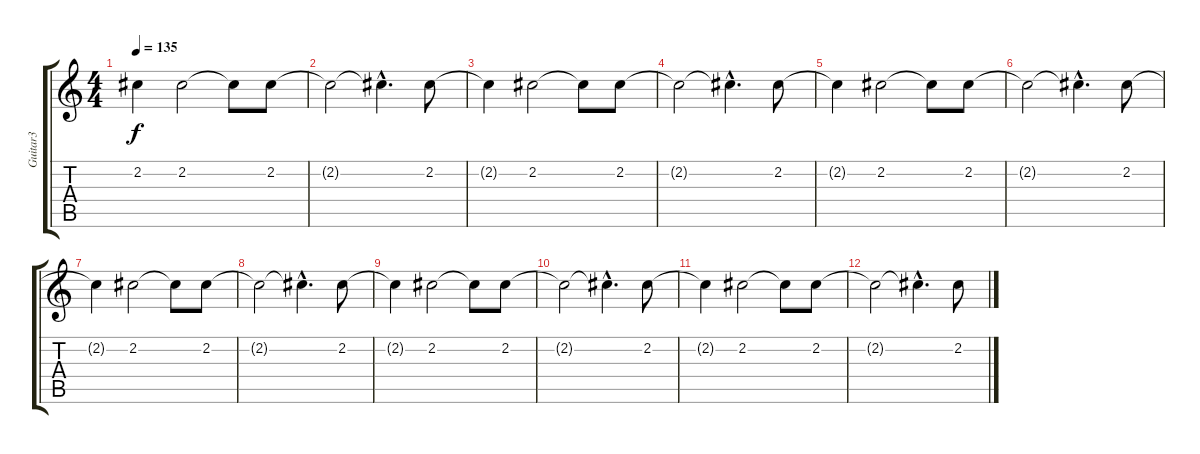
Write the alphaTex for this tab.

\track ("Guitar3" "Guitar3") {instrument electricguitarjazz}
\staff {score tabs}
\tuning (E4 B3 G3 D3 A2 E2) {hide}
\ts (4 4)
\tempo 135
\clef g2
\ks c
2.2{t}.4{dy f} 2.2.2 2.2{t}.8 2.2.8 |
2.2{t}.2 2.2{hac t}.4{d} 2.2.8 |
2.2{t}.4 2.2.2 2.2{t}.8 2.2.8 |
2.2{t}.2 2.2{hac t}.4{d} 2.2.8 |
2.2{t}.4 2.2.2 2.2{t}.8 2.2.8 |
2.2{t}.2 2.2{hac t}.4{d} 2.2.8 |
2.2{t}.4 2.2.2 2.2{t}.8 2.2.8 |
2.2{t}.2 2.2{hac t}.4{d} 2.2.8 |
2.2{t}.4 2.2.2 2.2{t}.8 2.2.8 |
2.2{t}.2 2.2{hac t}.4{d} 2.2.8 |
2.2{t}.4 2.2.2 2.2{t}.8 2.2.8 |
2.2{t}.2 2.2{hac t}.4{d} 2.2.8
